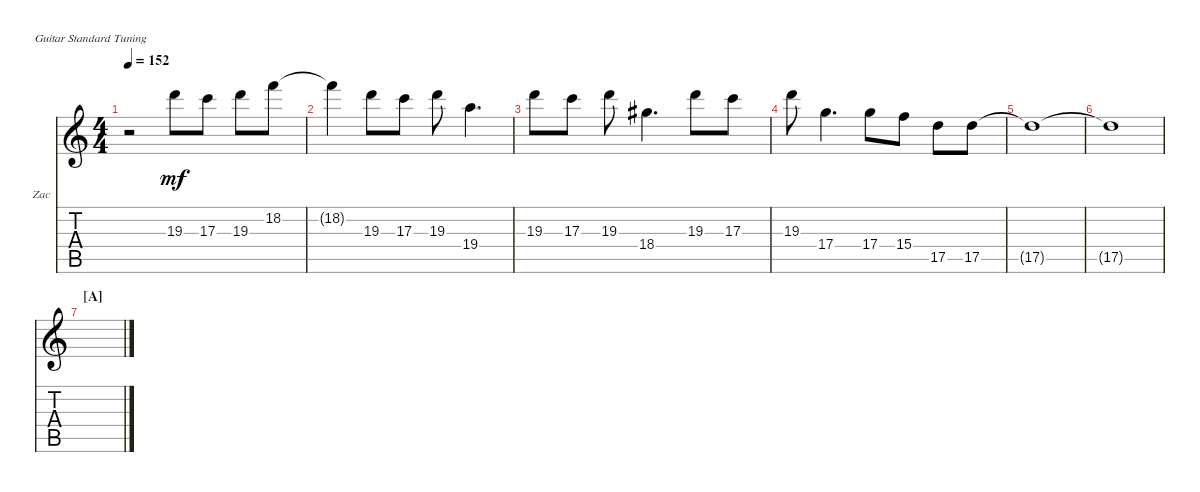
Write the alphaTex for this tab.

\defaultSystemsLayout 4
\bracketExtendMode nobrackets
\firstSystemTrackNameOrientation horizontal
\otherSystemsTrackNameOrientation horizontal
\track ("Guitar 4 (Zac Brown)" "Zac") {instrument electricguitarclean}
\staff {score tabs}
\tuning (E4 B3 G3 D3 A2 E2)
\ts (4 4)
\tempo 152
\clef g2
\scale
0.333333
\ks c
r.2{dy mf} 19.3.8 17.3.8 19.3.8 18.2.8 |
\scale
0.333333 18.2{t}.4 19.3.8 17.3.8 19.3.8 19.4.4{d} |
\scale
0.333333 19.3.8 17.3.8 19.3.8 18.4.4{d} 19.3.8 17.3.8 |
\scale
0.333333 19.3.8 17.4.4{d} 17.4.8 15.4.8 17.5.8 17.5.8 |
\scale
0.333333 17.5{t}.1 |
\scale
0.333333 17.5{t}.1 |
\section ("A" "")
\scale
0.333333 |
\scale
0.333333 |
\scale
0.333333 |
\scale
0.333333 |
\scale
0.333333 |
\scale
0.333333 |
\scale
0.333333 |
\scale
0.333333 |
\scale
0.333333 |
\scale
0.333333
